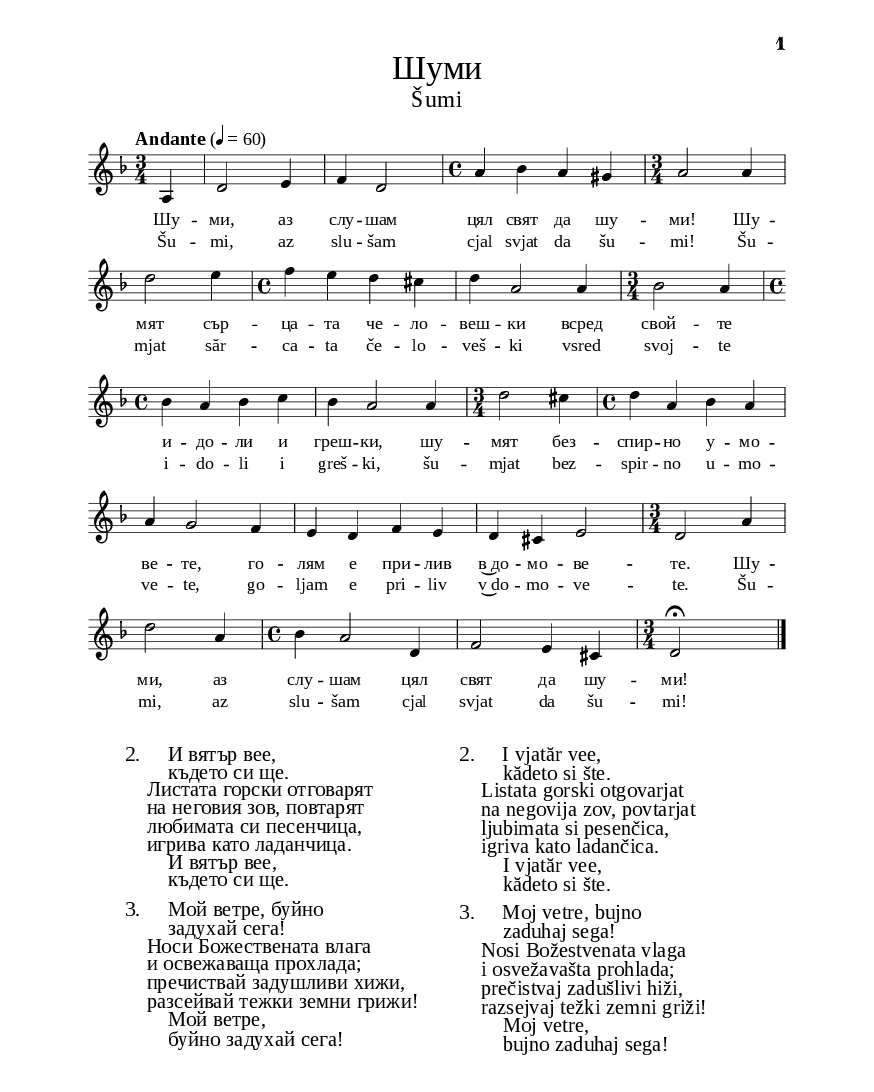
\version "2.24.3"

% include paper part and global functions
\include "include/globals.ily"

\bookpart {
  \label #'ref032
   \tocItem \markup "Шуми – Šumi"
  \include "include/bookpart-paper.ily"
  \score {
    \include "include/score-layout.ily"

    \new Voice \absolute {
      \clef treble
      \key d \minor
      \time 3/4
      \tempoFunc "Andante" 4 "60"
      \partial 4
      \autoBeamOff

      a4 | d'2 e'4 | f'4 d'2 | \time 4/4  a'4 bes' a' gis' | \time 3/4  a'2 a'4 \break |
      d''2 e''4 | \time 4/4

      f''4 e'' d'' cis'' | d''4 \stemUp a'2 \stemNeutral

      a'4 | \time 3/4  bes'2 a'4 | \break

      \time 4/4  bes'4 a' bes' c'' | bes'4 a'2 a'4 | \time 3/4  d''2 cis''4 | \time 4/4  d''4 a' bes' a' \break |
      a'4 g'2 f'4 |  e'4 d' f' e' | d'4 cis' e'2 | \time 3/4  d'2 a'4 \break |
      d''2 a'4 | \time 4/4  bes'4 a'2 d'4 | f'2 e'4 cis' | \time 3/4  d'2 \fermata s4 | \bar "|." \break
    }

    \addlyrics {
      Шу -- ми,
      аз слу -- шам цял свят да шу -- ми! Шу -- мят
      сър -- ца -- та че -- ло --  веш -- ки всред
      свой -- те и -- до -- ли и греш -- ки, шу -- мят
      без -- спир -- но у -- мо -- ве -- те, го -- лям
      е при -- лив в~до -- мо -- ве -- те. Шу -- ми,
      аз слу -- шам цял свят да шу -- ми!
    }

    \addlyrics {
      Šu -- mi,
      az slu -- šam cjal svjat da šu -- mi! Šu -- mjat
      săr -- ca -- ta če -- lo --  veš -- ki vsred
      svoj -- te i -- do -- li i greš -- ki, šu -- mjat
      bez -- spir -- no u -- mo -- ve -- te, go -- ljam
      e pri -- liv v~do -- mo -- ve -- te. Šu -- mi,
      az slu -- šam cjal svjat da šu -- mi!
    }
    \header {
      title = \titleFunc "Шуми" "Šumi"
    }

    \midi{}

  } % score

  \markup \empty-two

  \markup \abs-fontsize #10 {
    \hspace #5
    \override #`(baseline-skip . ,bgCoupletBaselineSkip)
    \column {

      \line {   2.  "   "  И вятър вее, }

      \line {   "   "    "   "       където си ще.}

      \line {   "   "Листата горски отговарят}

      \line {   "   "на неговия зов, повтарят}

      \line {   "   "любимата си песенчица,}

      \line {   "   "игрива като ладанчица.}

      \line {  "   "    "   "И вятър вее, }

      \line {    "   "    "   "където си ще.}


      \vspace #0.5
      \line {   3. "   "  Мой ветре, буйно }

      \line {   "   "    "   "  задухай сега!}

      \line {   "   "Носи Божествената влага}

      \line {   "   "и освежаваща прохлада;}

      \line {   "   "пречиствай задушливи хижи,}

      \line {   "   "разсейвай тежки земни грижи!}

      \line {    "   "    "   "Мой ветре, }

      \line {    "   "    "   "буйно задухай сега!}

    }

    \hspace #5
    \override #`(baseline-skip . ,bgCoupletBaselineSkip)
    \column {
      \line {   2.  "   "  I vjatăr vee, }

      \line {   "   "    "   "       kădeto si šte.}

      \line {   "   "Listata gorski otgovarjat}

      \line {   "   "na negovija zov, povtarjat}

      \line {   "   "ljubimata si pesenčica,}

      \line {   "   "igriva kato ladančica.}

      \line {  "   "    "   "I vjatăr vee, }

      \line {    "   "    "   "kădeto si šte.}


      \vspace #0.5
      \line {   3. "   "  Moj vetre, bujno }

      \line {   "   "    "   "  zaduhaj sega!}

      \line {   "   "Nosi Božestvenata vlaga}

      \line {   "   "i osvežavašta prohlada;}

      \line {   "   "prečistvaj zadušlivi hiži,}

      \line {   "   "razsejvaj težki zemni griži!}

      \line {    "   "    "   "Moj vetre, }

      \line {    "   "    "   "bujno zaduhaj sega!}


    } %column
  } % markup

  \pageBreak

  \markup \abs-fontsize #10  {
    \hspace #2
    \override #`(baseline-skip . ,bgCoupletBaselineSkip)
    \column {
      \line {   4.  "   "        Задухай, ветре, }
      \line {   "   "    "   "         света разведри!}

      \line {   "   "При чисти мисли, нежни чувства}

      \line {   "   "цъфтят Божествени изкуства.}

      \line {   "   "Навред да просияе радост,}

      \line {   "   "навред да диша свежа младост.}

      \line {  "   "    "   " Задухай, ветре, }
      \line {   "   "    "   " света избистри.}
    }



    \hspace #5
    \override #`(baseline-skip . ,bgCoupletBaselineSkip)
    \column {
      \line {   4.  "   "        Zaduhaj, vetre, }
      \line {   "   "    "   "         sveta razvedri!}

      \line {   "   "Pri čisti misli, nežni čuvstva}

      \line {   "   "căftjat Božestveni izkustva.}

      \line {   "   "Navred da prosijae radost,}

      \line {   "   "navred da diša sveža mladost.}

      \line {  "   "    "   " Zaduhaj, vetre, }
      \line {   "   "    "   " sveta izbistri.}
    }
    %column
  } % markup

  \markup \vspace #3
  % include foreign translation(s) of the song
  \version "2.24.4"

\markup \fill-line { \fontsize #deTitleFontSize "Es lärmt" }
\markup \null
\markup \null
\markup \abs-fontsize #10 {
    \fill-line {
  \override #`(baseline-skip . ,deCoupletBaselineSkip)
  \column {


    \line {   1. "   "Es lärmt, }
     \line {   "   " "   " ich höre}

    \line {   "   "die ganze Welt lärmen! }

    \line {   "   "Die Herzen der Menschen lärmen }

    \line {   "   "zwischen ihren Idolen und Fehlern; }

    \line {   "   "die Gehirne lärmen unaufhörlich. }

    \line {   "   "Es ist eine große Flut in den Häusern. }

    \line {   "   "Es lärmt, ich höre}

    \line {   "   "die ganze Welt lärmen!}

   \vspace #0.5
    \line {   2.  "   " Und der Wind weht, }

    \line {   "   " "   "wohin er will. }

    \line {   "   "Die Blätter des Waldes antworten }

    \line {   "   "auf seinen Ruf; sie wiederholen ihr Lieblingsliedchen,}

    \line {   "   "spielerisch wie ein tanzendes Mädchen.}

    \line {   "   " "   "Und der Wind weht, }

    \line {   "   " "   " wohin er will.}

      \vspace #0.5

    \line {   3. "   "Oh, mein Wind, }

    \line {   "   "  "   "wehe nun stark! }

    \line {   "   "Bringe die göttliche Feuchtigkeit}

    \line {   "   "und die belebende Frische, }

    \line {   "   "reinige die stickigen Hütten}

    \line {   "   "und zerstreue die schweren irdischen Sorgen!}

    \line {   "   " "   "Oh, mein Wind,}

    \line {   "   " "   "wehe nun stark!}

     \vspace #0.5
    \line {   4. "   " Wehe, Wind, }

    \line {   "   " "   " muntere die Welt auf! }

    \line {   "   "Bei reinen Gedanken, zarten Gefühlen }

    \line {   "   "erblühen die göttlichen Künste;}

    \line {   "   "möge überall Freude erstrahlen}

    \line {   "   "und möge [man] überall frische Jugend atmen! }

    \line {   "   " "   "Wehe, Wind, }

    \line {   "   " "   "kläre die Welt!}
  }
    }
}



} % bookpart

% Più mosso
%
